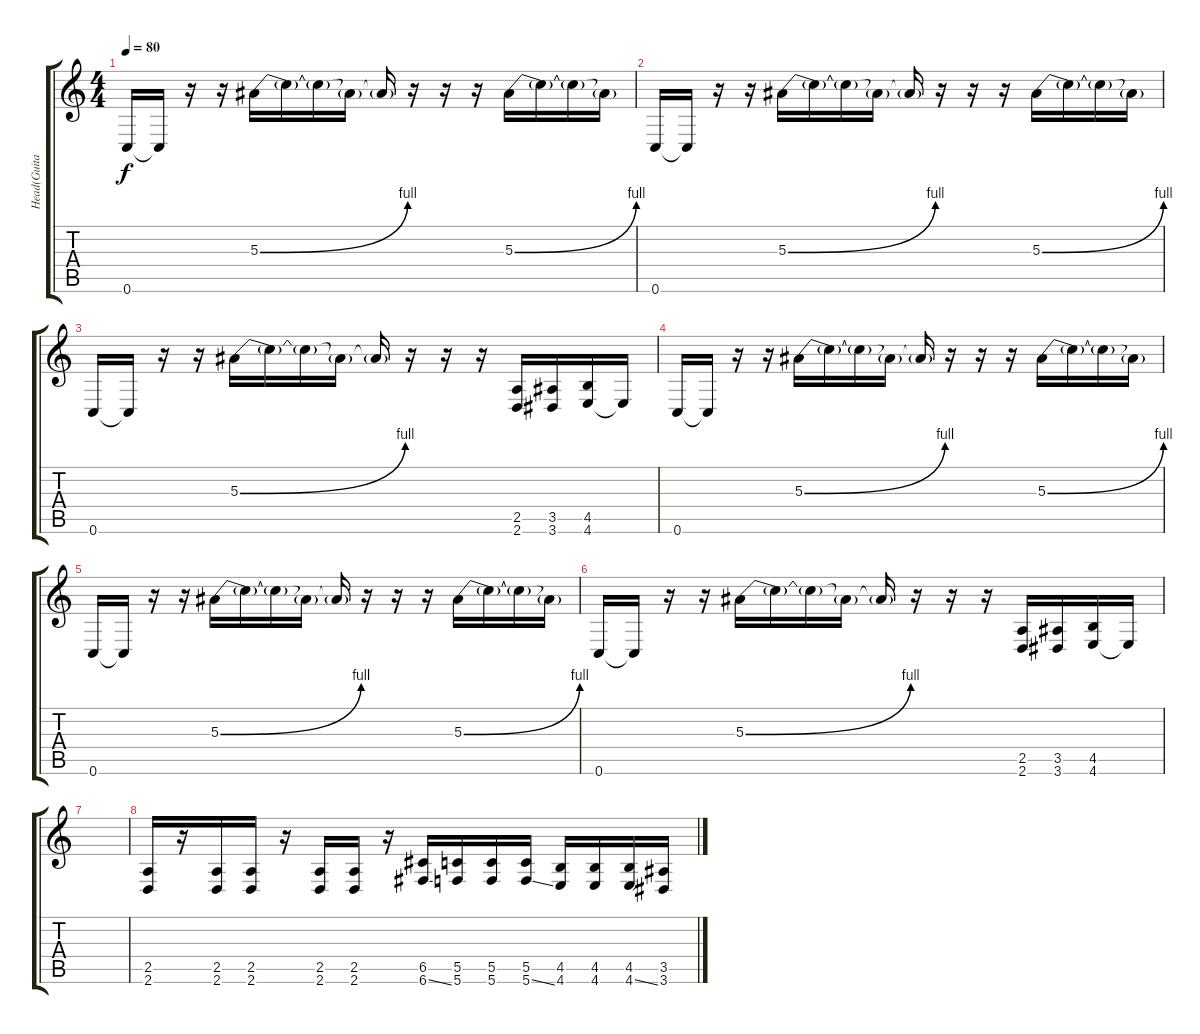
\track ("Head(Guitar Lead)" "Head(Guita") {instrument distortionguitar}
\staff {score tabs}
\tuning (D4 A3 F3 C3 G2 C2) {hide}
\ts (4 4)
\tempo 80
\clef g2
\ks c
0.6.16{dy f} 0.6{t}.16 r.16 r.16 5.3{be (bend 0 0 60 4)}.16 5.3{t}.16 5.3{t}.16 5.3{t}.16 5.3{t}.16 r.16 r.16 r.16 5.3{be (bend 0 0 60 4)}.16 5.3{t}.16 5.3{t}.16 5.3{t}.16 |
0.6.16 0.6{t}.16 r.16 r.16 5.3{be (bend 0 0 60 4)}.16 5.3{t}.16 5.3{t}.16 5.3{t}.16 5.3{t}.16 r.16 r.16 r.16 5.3{be (bend 0 0 60 4)}.16 5.3{t}.16 5.3{t}.16 5.3{t}.16 |
0.6.16 0.6{t}.16 r.16 r.16 5.3{be (bend 0 0 60 4)}.16 5.3{t}.16 5.3{t}.16 5.3{t}.16 5.3{t}.16 r.16 r.16 r.16 (2.5 2.6).16 (3.5 3.6).16 (4.5 4.6).16 4.6{t}.16 |
0.6.16 0.6{t}.16 r.16 r.16 5.3{be (bend 0 0 60 4)}.16 5.3{t}.16 5.3{t}.16 5.3{t}.16 5.3{t}.16 r.16 r.16 r.16 5.3{be (bend 0 0 60 4)}.16 5.3{t}.16 5.3{t}.16 5.3{t}.16 |
0.6.16 0.6{t}.16 r.16 r.16 5.3{be (bend 0 0 60 4)}.16 5.3{t}.16 5.3{t}.16 5.3{t}.16 5.3{t}.16 r.16 r.16 r.16 5.3{be (bend 0 0 60 4)}.16 5.3{t}.16 5.3{t}.16 5.3{t}.16 |
0.6.16 0.6{t}.16 r.16 r.16 5.3{be (bend 0 0 60 4)}.16 5.3{t}.16 5.3{t}.16 5.3{t}.16 5.3{t}.16 r.16 r.16 r.16 (2.5 2.6).16 (3.5 3.6).16 (4.5 4.6).16 4.6{t}.16 |
|
(2.5 2.6).16 r.16 (2.5 2.6).16 (2.5 2.6).16 r.16 (2.5 2.6).16 (2.5 2.6).16 r.16 (6.5 6.6{ss}).16 (5.5 5.6).16 (5.5 5.6).16 (5.5 5.6{ss}).16 (4.5 4.6).16 (4.5 4.6).16 (4.5 4.6{ss}).16 (3.5 3.6).16
